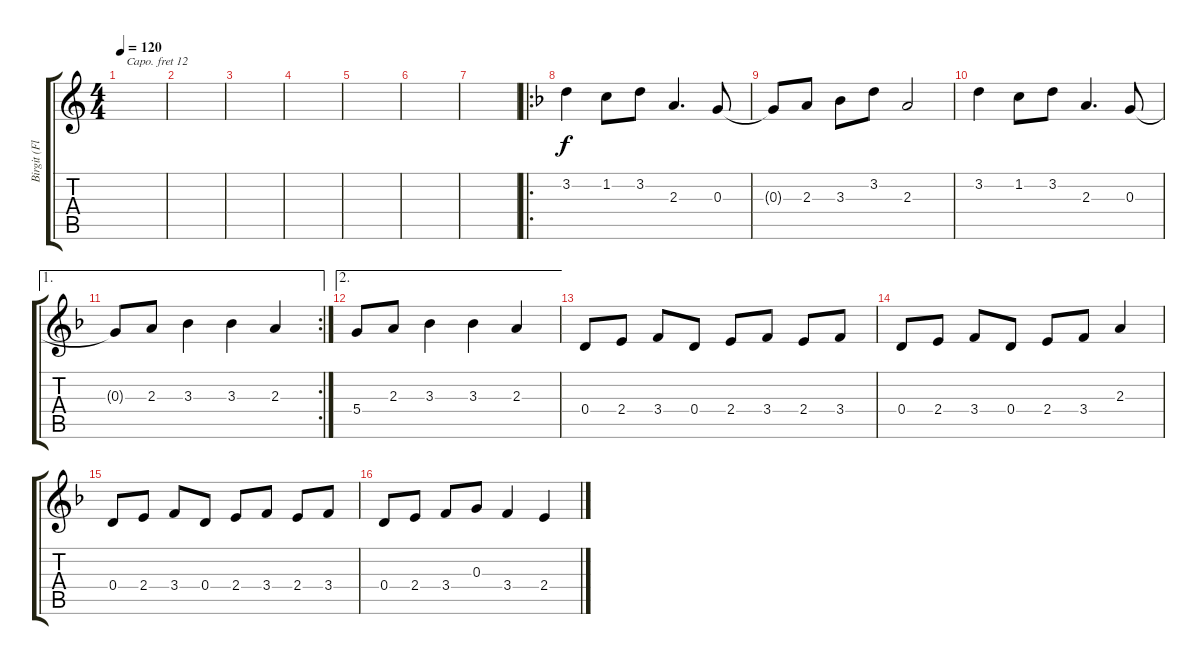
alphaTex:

\track ("Birgit (Flöte)" "Birgit (Fl") {instrument piccolo}
\staff {score tabs}
\capo 12
\tuning (E4 B3 G3 D3 A2 E2) {hide}
\ts (4 4)
\tempo 120
\clef g2
\ks c
|
|
|
|
|
|
|
\ro
\ks f
3.2.4 1.2.8 3.2.8 2.3.4{d} 0.3.8 |
0.3{t}.8 2.3.8 3.3.8 3.2.8 2.3.2 |
3.2.4 1.2.8 3.2.8 2.3.4{d} 0.3.8 |
\ae 1
\rc 2
0.3{t}.8 2.3.8 3.3.4 3.3.4 2.3.4 |
\ae 2
5.4.8 2.3.8 3.3.4 3.3.4 2.3.4 |
0.4.8 2.4.8 3.4.8 0.4.8 2.4.8 3.4.8 2.4.8 3.4.8 |
0.4.8 2.4.8 3.4.8 0.4.8 2.4.8 3.4.8 2.3.4 |
0.4.8 2.4.8 3.4.8 0.4.8 2.4.8 3.4.8 2.4.8 3.4.8 |
0.4.8 2.4.8 3.4.8 0.3.8 3.4.4 2.4.4
